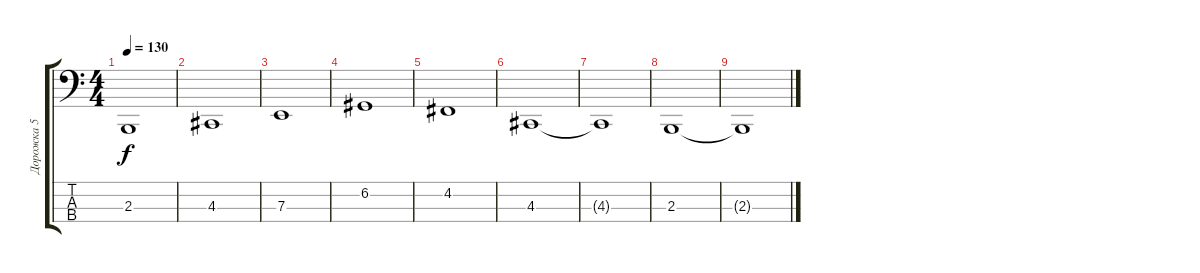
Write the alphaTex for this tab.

\track ("Дорожка 5" "Дорожка 5") {instrument stringensemble1}
\staff {score tabs}
\tuning (G2 D2 A1 E1) {hide}
\ts (4 4)
\tempo 130
\clef f4
\ks c
2.3{t}.1{dy f} |
4.3.1 |
7.3.1 |
6.2.1 |
4.2.1 |
4.3.1 |
4.3{t}.1 |
2.3.1 |
2.3{t}.1
